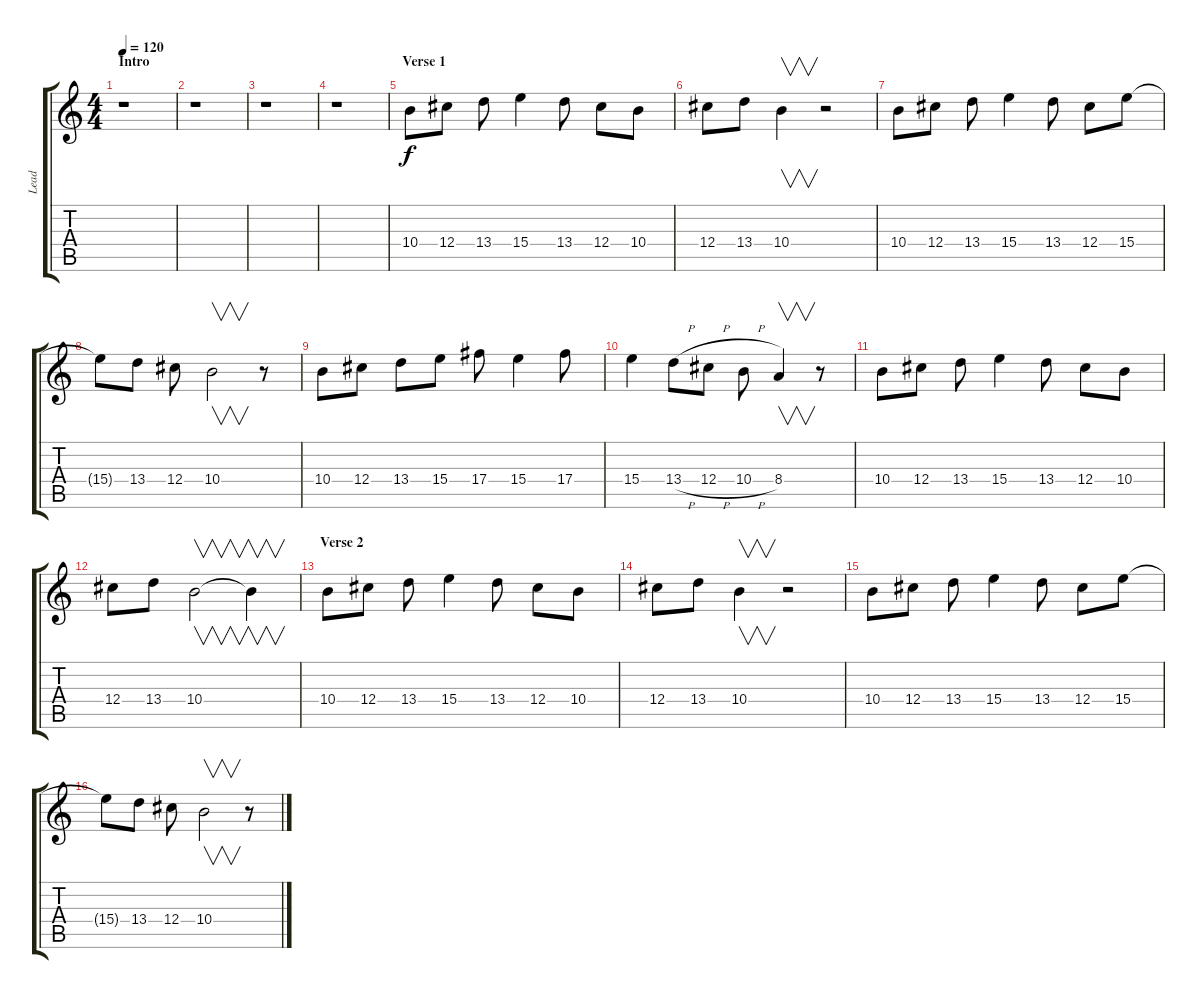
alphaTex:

\track ("Lead" "Lead") {instrument acousticguitarsteel}
\staff {score tabs}
\tuning (Eb4 Bb3 Gb3 Db3 Ab2 Eb2) {hide}
\ts (4 4)
\section ("" "Intro")
\tempo 120
\clef g2
\ks c
r.1{dy f instrument acousticguitarsteel} |
r.1 |
r.1 |
r.1 |
\section ("" "Verse 1")
10.4.8 12.4.8 13.4.8 15.4.4 13.4.8 12.4.8 10.4.8 |
12.4.8 13.4.8 10.4.4{v} r.2 |
10.4.8 12.4.8 13.4.8 15.4.4 13.4.8 12.4.8 15.4.8 |
15.4{t}.8 13.4.8 12.4.8 10.4.2{v} r.8 |
10.4.8 12.4.8 13.4.8 15.4.8 17.4.8 15.4.4 17.4.8 |
15.4.4 13.4{h}.8 12.4{h}.8 10.4{h}.8 8.4.4{v} r.8 |
10.4.8 12.4.8 13.4.8 15.4.4 13.4.8 12.4.8 10.4.8 |
12.4.8 13.4.8 10.4.2{v} 10.4{t}.4{v} |
\section ("" "Verse 2")
10.4.8 12.4.8 13.4.8 15.4.4 13.4.8 12.4.8 10.4.8 |
12.4.8 13.4.8 10.4.4{v} r.2 |
10.4.8 12.4.8 13.4.8 15.4.4 13.4.8 12.4.8 15.4.8 |
15.4{t}.8 13.4.8 12.4.8 10.4.2{v} r.8
